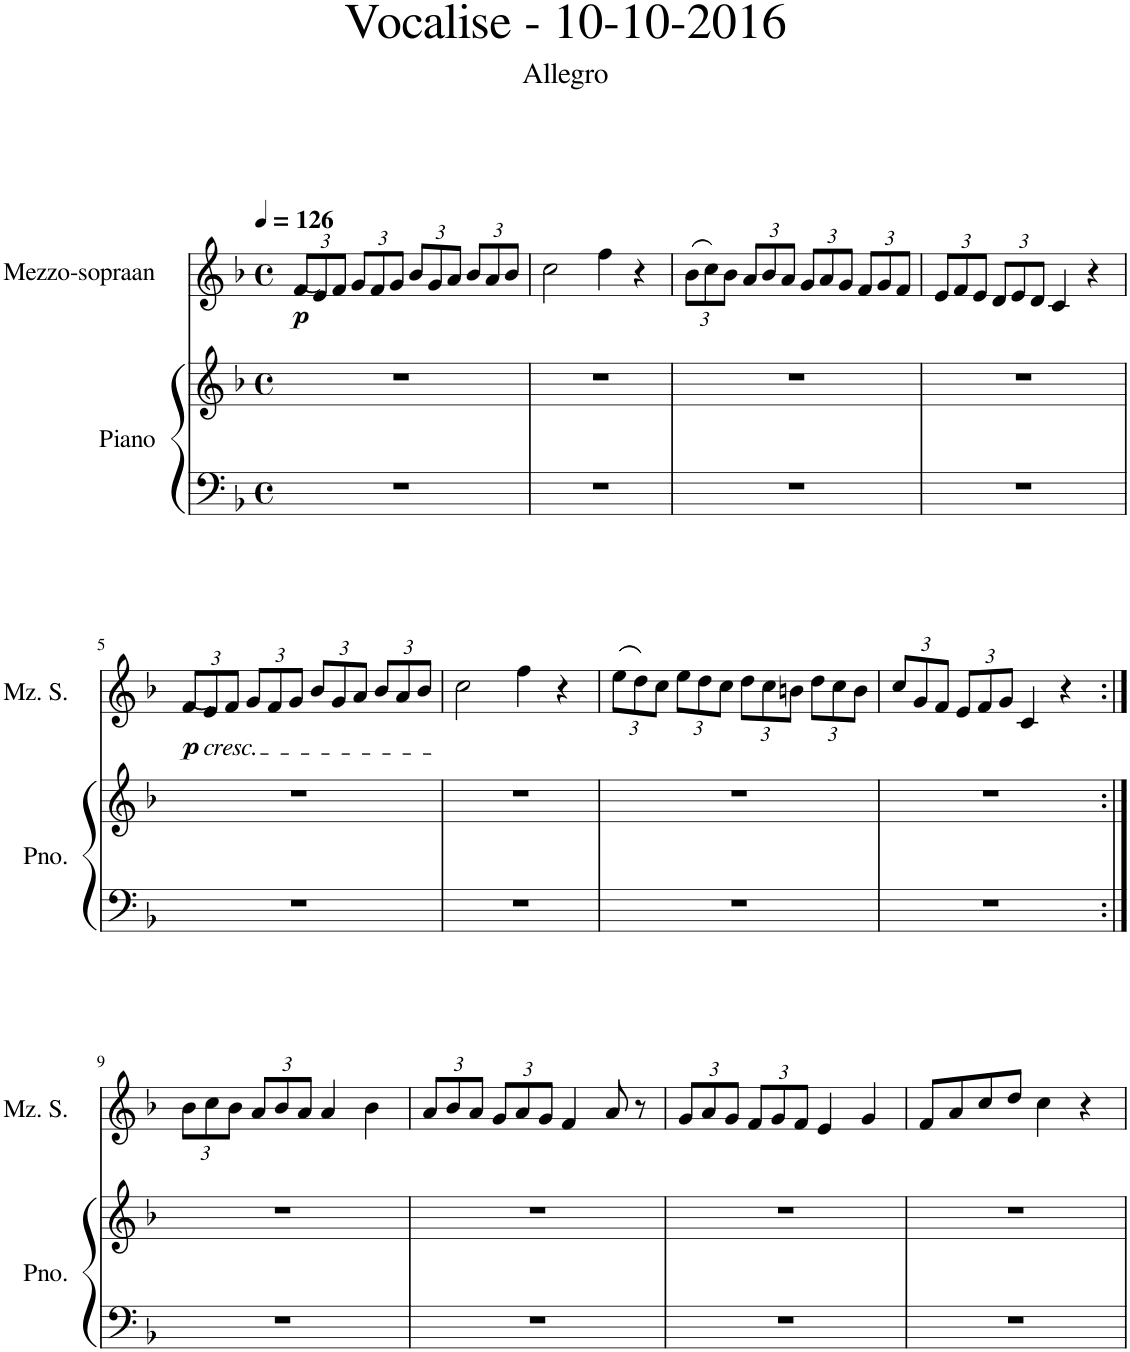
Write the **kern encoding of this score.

**kern	**kern	**kern	**dynam
*part2	*part2	*part1	*part1
*staff3	*staff2	*staff1	*staff1
*I"Piano	*	*I"Mezzo-sopraan	*
*I'Pno.	*	*I'Mz. S.	*
*clefF4	*clefG2	*clefG2	*
*k[b-]	*k[b-]	*k[b-]	*
*M4/4	*M4/4	*M4/4	*
*met(c)	*met(c)	*met(c)	*
*MM126	*MM126	*MM126	*
*	*	*Xbrackettup	*
=1	=1	=1	=1
!	!	!	!LO:DY:b
1r	1r	(12f/L	p
.	.	12e/)	.
.	.	12f/J	.
.	.	12g/L	.
.	.	12f/	.
.	.	12g/J	.
.	.	12b-/L	.
.	.	12g/	.
.	.	12a/J	.
.	.	12b-/L	.
.	.	12a/	.
.	.	12b-/J	.
=2	=2	=2	=2
1r	1r	2cc\	.
.	.	4ff\	.
.	.	4r	.
=3	=3	=3	=3
1r	1r	(12b-\L	.
.	.	12cc\)	.
.	.	12b-\J	.
.	.	12a/L	.
.	.	12b-/	.
.	.	12a/J	.
.	.	12g/L	.
.	.	12a/	.
.	.	12g/J	.
.	.	12f/L	.
.	.	12g/	.
.	.	12f/J	.
=4	=4	=4	=4
1r	1r	12e/L	.
.	.	12f/	.
.	.	12e/J	.
.	.	12d/L	.
.	.	12e/	.
.	.	12d/J	.
.	.	4c/	.
.	.	4r	.
!!LO:LB:g=z
=5	=5	=5	=5
!	!	!LO:TX:b:i:t=cresc.	!
!	!	!	!LO:DY:b
1r	1r	(12f/L	p
.	.	12e/)	.
.	.	12f/J	.
.	.	12g/L	.
.	.	12f/	.
.	.	12g/J	.
.	.	12b-/L	.
.	.	12g/	.
.	.	12a/J	.
.	.	12b-/L	.
.	.	12a/	.
.	.	12b-/J	.
=6	=6	=6	=6
1r	1r	2cc\	.
.	.	4ff\	.
.	.	4r	.
=7	=7	=7	=7
1r	1r	(12ee\L	.
.	.	12dd\)	.
.	.	12cc\J	.
.	.	12ee\L	.
.	.	12dd\	.
.	.	12cc\J	.
.	.	12dd\L	.
.	.	12cc\	.
.	.	12bn\J	.
.	.	12dd\L	.
.	.	12cc\	.
.	.	12b\J	.
=8	=8	=8	=8
1r	1r	12cc/L	.
.	.	12g/	.
.	.	12f/J	.
.	.	12e/L	.
.	.	12f/	.
.	.	12g/J	.
.	.	4c/	.
.	.	4r	.
!!LO:LB:g=z
=9:|!	=9:|!	=9:|!	=9:|!
1r	1r	12b-\L	.
.	.	12cc\	.
.	.	12b-\J	.
.	.	12a/L	.
.	.	12b-/	.
.	.	12a/J	.
.	.	4a/	.
.	.	4b-\	.
=10	=10	=10	=10
1r	1r	12a/L	.
.	.	12b-/	.
.	.	12a/J	.
.	.	12g/L	.
.	.	12a/	.
.	.	12g/J	.
.	.	4f/	.
.	.	8a/	.
.	.	8r	.
=11	=11	=11	=11
1r	1r	12g/L	.
.	.	12a/	.
.	.	12g/J	.
.	.	12f/L	.
.	.	12g/	.
.	.	12f/J	.
.	.	4e/	.
.	.	4g/	.
=12	=12	=12	=12
1r	1r	8f/L	.
.	.	8a/	.
.	.	8cc/	.
.	.	8dd/J	.
.	.	4cc\	.
.	.	4r	.
=	=	=	=
*-	*-	*-	*-
